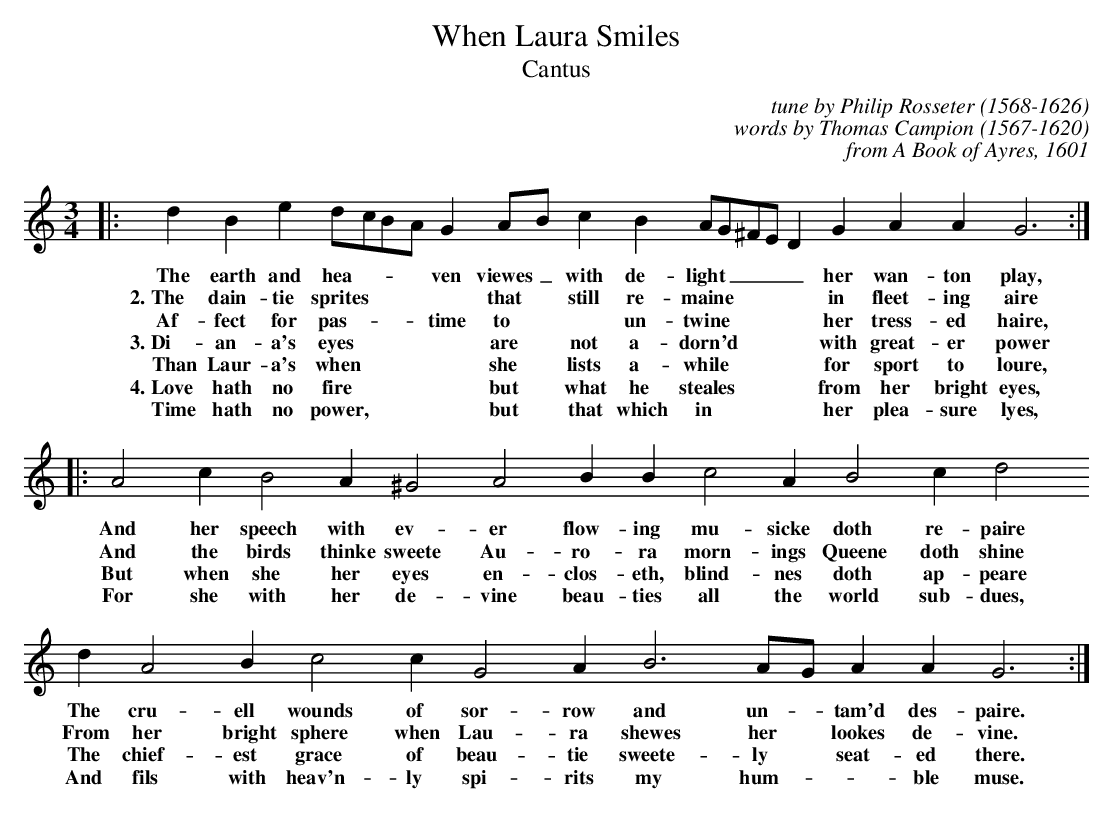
X:1
T:When Laura Smiles
T:Cantus
C:tune by Philip Rosseter (1568-1626)
C:words by Thomas Campion (1567-1620)
C:from A Book of Ayres, 1601
M:3/4
L:1/4
K:G mix
|:dBe  d/c/B/A/ G A/B/cB  A/G/^F/E/ D  GAA  G3 :|
w:The earth and hea ~ - ~ ven viewes_ with de-light____ her wan-ton play,
w: 2.~The dain- tie sprites * * * * that * still re- maine * * * * in fleet- ing aire
w: Af- fect for pas- * * * time to * * un- twine * * * * her tress- ed haire,
w: 3.~Di- an- a's eyes * * * * are * not a- dorn'd * * * * with great- er power
w: Than Laur- a's when * * * * she * lists a- while * * * * for sport to loure,
w: 4.~Love hath no fire * * * * but * what he steales * * * * from her bright eyes,
w: Time hath no power, * * * * but * that which in * * * * her plea- sure lyes,
|:A2c  B2A  ^G2 A2 BB  c2A  B2c d2
w:And her speech with ev-er flow-ing mu-sicke doth re-paire
w: And the birds thinke sweete Au- ro- ra morn- ings Queene doth shine
w: But when she her eyes en- clos- eth, blind- nes doth ap- peare
w: For she with her de- vine beau- ties all the world sub- dues,
d  A2B  c2c G2A  B3  A/G/ A A G3 :|
w: The cru-ell wounds of sor-row and un-*tam'd des-paire.
w: From her bright sphere when Lau- ra shewes her * lookes de- vine.
w: The chief- est grace of beau- tie sweete- ly * seat- ed there.
w: And fils with heav'n- ly spi- rits my hum- * * ble muse.
